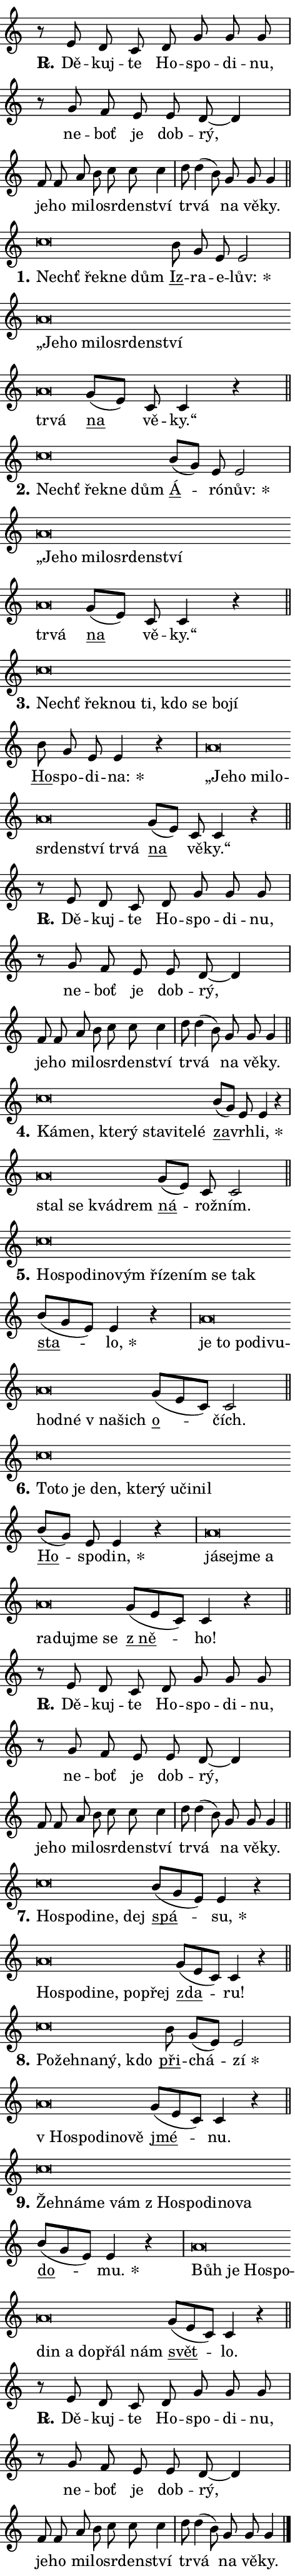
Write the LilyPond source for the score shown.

\version "2.24.0"
\header { tagline = "" }
\paper {
  indent = 0\cm
  top-margin = 0\cm
  right-margin = 0.13\cm % to fit lyric hyphens
  bottom-margin = 0\cm
  left-margin = 0\cm
  paper-width = 8\cm
  page-breaking = #ly:one-page-breaking
  system-system-spacing.basic-distance = #11
  score-system-spacing.basic-distance = #11
  ragged-last = ##f
}


%% Author: Thomas Morley
%% https://lists.gnu.org/archive/html/lilypond-user/2020-05/msg00002.html
#(define (line-position grob)
"Returns position of @var[grob} in current system:
   @code{'start}, if at first time-step
   @code{'end}, if at last time-step
   @code{'middle} otherwise
"
  (let* ((col (ly:item-get-column grob))
         (ln (ly:grob-object col 'left-neighbor))
         (rn (ly:grob-object col 'right-neighbor))
         (col-to-check-left (if (ly:grob? ln) ln col))
         (col-to-check-right (if (ly:grob? rn) rn col))
         (break-dir-left
           (and
             (ly:grob-property col-to-check-left 'non-musical #f)
             (ly:item-break-dir col-to-check-left)))
         (break-dir-right
           (and
             (ly:grob-property col-to-check-right 'non-musical #f)
             (ly:item-break-dir col-to-check-right))))
        (cond ((eqv? 1 break-dir-left) 'start)
              ((eqv? -1 break-dir-right) 'end)
              (else 'middle))))

#(define (tranparent-at-line-position vctor)
  (lambda (grob)
  "Relying on @code{line-position} select the relevant enry from @var{vctor}.
Used to determine transparency,"
    (case (line-position grob)
      ((end) (not (vector-ref vctor 0)))
      ((middle) (not (vector-ref vctor 1)))
      ((start) (not (vector-ref vctor 2))))))

noteHeadBreakVisibility =
#(define-music-function (break-visibility)(vector?)
"Makes @code{NoteHead}s transparent relying on @var{break-visibility}"
#{
  \override NoteHead.transparent =
    #(tranparent-at-line-position break-visibility)
#})

#(define delete-ledgers-for-transparent-note-heads
  (lambda (grob)
    "Reads whether a @code{NoteHead} is transparent.
If so this @code{NoteHead} is removed from @code{'note-heads} from
@var{grob}, which is supposed to be @code{LedgerLineSpanner}.
As a result ledgers are not printed for this @code{NoteHead}"
    (let* ((nhds-array (ly:grob-object grob 'note-heads))
           (nhds-list
             (if (ly:grob-array? nhds-array)
                 (ly:grob-array->list nhds-array)
                 '()))
           ;; Relies on the transparent-property being done before
           ;; Staff.LedgerLineSpanner.after-line-breaking is executed.
           ;; This is fragile ...
           (to-keep
             (remove
               (lambda (nhd)
                 (ly:grob-property nhd 'transparent #f))
               nhds-list)))
      ;; TODO find a better method to iterate over grob-arrays, similiar
      ;; to filter/remove etc for lists
      ;; For now rebuilt from scratch
      (set! (ly:grob-object grob 'note-heads)  '())
      (for-each
        (lambda (nhd)
          (ly:pointer-group-interface::add-grob grob 'note-heads nhd))
        to-keep))))

squashNotes = {
  \override NoteHead.X-extent = #'(-0.2 . 0.2)
  \override NoteHead.Y-extent = #'(-0.75 . 0)
  \override NoteHead.stencil =
    #(lambda (grob)
       (let ((pos (ly:grob-property grob 'staff-position)))
         (begin
           (if (< pos -7) (display "ERROR: Lower brevis then expected\n") (display ""))
           (if (<= pos -6) ly:text-interface::print ly:note-head::print))))
}
unSquashNotes = {
  \revert NoteHead.X-extent
  \revert NoteHead.Y-extent
  \revert NoteHead.stencil
}

hideNotes = \noteHeadBreakVisibility #begin-of-line-visible
unHideNotes = \noteHeadBreakVisibility #all-visible

% work-around for resetting accidentals
% https://lilypond.org/doc/v2.23/Documentation/notation/displaying-rhythms#unmetered-music
cadenzaMeasure = {
  \cadenzaOff
  \partial 1024 s1024
  \cadenzaOn
}

#(define-markup-command (accent layout props text) (markup?)
  "Underline accented syllable"
  (interpret-markup layout props
    #{\markup \override #'(offset . 4.3) \underline { #text }#}))

responsum = \markup \concat {
  "R" \hspace #-1.05 \path #0.1 #'((moveto 0 0.07) (lineto 0.9 0.8)) \hspace #0.05 "."
}

spaceSize = #0.6828661417322834 % exact space size for TeX Gyre Schola

\layout {
  \context {
    \Staff
    \remove "Time_signature_engraver"
    \override LedgerLineSpanner.after-line-breaking = #delete-ledgers-for-transparent-note-heads
  }
  \context {
    \Lyrics {
      \override LyricSpace.minimum-distance = \spaceSize
      \override LyricText.font-name = #"TeX Gyre Schola"
      \override LyricText.font-size = 1
      \override StanzaNumber.font-name = #"TeX Gyre Schola Bold"
      \override StanzaNumber.font-size = 1
    }
  }
  \context {
    \Score 
    \override NoteHead.text =
      #(lambda (grob) 
        (let ((pos (ly:grob-property grob 'staff-position)))
          #{\markup {
            \combine
              \halign #-0.55 \raise #(if (= pos -6) 0 0.5) \override #'(thickness . 2) \draw-line #'(3.2 . 0)
              \musicglyph "noteheads.sM1"
          }#}))
  }
}

% magnetic-lyrics.ily
%
%   written by
%     Jean Abou Samra <jean@abou-samra.fr>
%     Werner Lemberg <wl@gnu.org>
%
%   adapted by
%     Jiri Hon <jiri.hon@gmail.com>
%
% Version 2022-Apr-15

% https://www.mail-archive.com/lilypond-user@gnu.org/msg149350.html

#(define (Left_hyphen_pointer_engraver context)
   "Collect syllable-hyphen-syllable occurrences in lyrics and store
them in properties.  This engraver only looks to the left.  For
example, if the lyrics input is @code{foo -- bar}, it does the
following.

@itemize @bullet
@item
Set the @code{text} property of the @code{LyricHyphen} grob between
@q{foo} and @q{bar} to @code{foo}.

@item
Set the @code{left-hyphen} property of the @code{LyricText} grob with
text @q{foo} to the @code{LyricHyphen} grob between @q{foo} and
@q{bar}.
@end itemize

Use this auxiliary engraver in combination with the
@code{lyric-@/text::@/apply-@/magnetic-@/offset!} hook."
   (let ((hyphen #f)
         (text #f))
     (make-engraver
      (acknowledgers
       ((lyric-syllable-interface engraver grob source-engraver)
        (set! text grob)))
      (end-acknowledgers
       ((lyric-hyphen-interface engraver grob source-engraver)
        ;(when (not (grob::has-interface grob 'lyric-space-interface))
          (set! hyphen grob)));)
      ((stop-translation-timestep engraver)
       (when (and text hyphen)
         (ly:grob-set-object! text 'left-hyphen hyphen))
       (set! text #f)
       (set! hyphen #f)))))

#(define (lyric-text::apply-magnetic-offset! grob)
   "If the space between two syllables is less than the value in
property @code{LyricText@/.details@/.squash-threshold}, move the right
syllable to the left so that it gets concatenated with the left
syllable.

Use this function as a hook for
@code{LyricText@/.after-@/line-@/breaking} if the
@code{Left_@/hyphen_@/pointer_@/engraver} is active."
   (let ((hyphen (ly:grob-object grob 'left-hyphen #f)))
     (when hyphen
       (let ((left-text (ly:spanner-bound hyphen LEFT)))
         (when (grob::has-interface left-text 'lyric-syllable-interface)
           (let* ((common (ly:grob-common-refpoint grob left-text X))
                  (this-x-ext (ly:grob-extent grob common X))
                  (left-x-ext
                   (begin
                     ;; Trigger magnetism for left-text.
                     (ly:grob-property left-text 'after-line-breaking)
                     (ly:grob-extent left-text common X)))
                  ;; `delta` is the gap width between two syllables.
                  (delta (- (interval-start this-x-ext)
                            (interval-end left-x-ext)))
                  (details (ly:grob-property grob 'details))
                  (threshold (assoc-get 'squash-threshold details 0.2)))
             (when (< delta threshold)
               (let* (;; We have to manipulate the input text so that
                      ;; ligatures crossing syllable boundaries are not
                      ;; disabled.  For languages based on the Latin
                      ;; script this is essentially a beautification.
                      ;; However, for non-Western scripts it can be a
                      ;; necessity.
                      (lt (ly:grob-property left-text 'text))
                      (rt (ly:grob-property grob 'text))
                      (is-space (grob::has-interface hyphen 'lyric-space-interface))
                      (space (if is-space " " ""))
                      (extra-delta (if is-space spaceSize 0))
                      ;; Append new syllable.
                      (ltrt-space (if (and (string? lt) (string? rt))
                                (string-append lt space rt)
                                (make-concat-markup (list lt space rt))))
                      ;; Right-align `ltrt` to the right side.
                      (ltrt-space-markup (grob-interpret-markup
                               grob
                               (make-translate-markup
                                (cons (interval-length this-x-ext) 0)
                                (make-right-align-markup ltrt-space)))))
                 (begin
                   ;; Don't print `left-text`.
                   (ly:grob-set-property! left-text 'stencil #f)
                   ;; Set text and stencil (which holds all collected
                   ;; syllables so far) and shift it to the left.
                   (ly:grob-set-property! grob 'text ltrt-space)
                   (ly:grob-set-property! grob 'stencil ltrt-space-markup)
                   (ly:grob-translate-axis! grob (- (- delta extra-delta)) X))))))))))


#(define (lyric-hyphen::displace-bounds-first grob)
   ;; Make very sure this callback isn't triggered too early.
   (let ((left (ly:spanner-bound grob LEFT))
         (right (ly:spanner-bound grob RIGHT)))
     (ly:grob-property left 'after-line-breaking)
     (ly:grob-property right 'after-line-breaking)
     (ly:lyric-hyphen::print grob)))

squashThreshold = #0.4

\layout {
  \context {
    \Lyrics
    \consists #Left_hyphen_pointer_engraver
    \override LyricText.after-line-breaking =
      #lyric-text::apply-magnetic-offset!
    \override LyricHyphen.stencil = #lyric-hyphen::displace-bounds-first
    \override LyricText.details.squash-threshold = \squashThreshold
    \override LyricHyphen.minimum-distance = 0
    \override LyricHyphen.minimum-length = \squashThreshold
  }
}

squashText = \override LyricText.details.squash-threshold = 9999
unSquashText = \override LyricText.details.squash-threshold = \squashThreshold

leftText = \override LyricText.self-alignment-X = #LEFT
unLeftText = \revert LyricText.self-alignment-X

starOffset = #(lambda (grob) 
                (let ((x_offset (ly:self-alignment-interface::aligned-on-x-parent grob)))
                  (if (= x_offset 0) 0 (+ x_offset 1.2))))

star = #(define-music-function (syllable)(string?)
"Append star separator at the end of a syllable"
#{
  \once \override LyricText.X-offset = #starOffset
  \lyricmode { \markup {
    #syllable
    \override #'((font-name . "TeX Gyre Schola Bold")) \hspace #0.2 \lower #0.65 \larger "*"
  } }
#})

starAccent = #(define-music-function (syllable)(string?)
"Append star separator at the end of a syllable and make accent"
#{
  \once \override LyricText.X-offset = #starOffset
  \lyricmode { \markup {
    \accent #syllable
    \override #'((font-name . "TeX Gyre Schola Bold")) \hspace #0.2 \lower #0.65 \larger "*"
  } }
#})

breath = #(define-music-function (syllable)(string?)
"Append breathing indicator at the end of a syllable"
#{
  \lyricmode { \markup { #syllable "+" } }
#})

optionalBreath = #(define-music-function (syllable)(string?)
"Append optional breathing indicator at the end of a syllable"
#{
  \lyricmode { \markup { #syllable "(+)" } }
#})


\score {
    <<
        \new Voice = "melody" { \cadenzaOn \key c \major \relative { r8 e' d c d g g g \cadenzaMeasure \bar "|" r g f e e d~ d4 \cadenzaMeasure \bar "|" f8 f a b c c c4 \cadenzaMeasure \bar "|" d8 d4( b8)] g g g4 \cadenzaMeasure \bar "||" \break } }
        \new Lyrics \lyricsto "melody" { \lyricmode { \set stanza = \responsum
Dě -- kuj -- te Ho -- spo -- di -- nu, ne -- boť je dob -- rý, je -- ho mi -- lo -- sr -- den -- ství tr -- vá na vě -- ky. } }
    >>
    \layout {}
}

\score {
    <<
        \new Voice = "melody" { \cadenzaOn \key c \major \relative { \squashNotes c''\breve*1/16 \hideNotes \breve*1/16 \bar "" \breve*1/16 \breve*1/16 \bar "" \unHideNotes \unSquashNotes \bar "" b8 g e e2 \cadenzaMeasure \bar "|" \squashNotes a\breve*1/16 \hideNotes \breve*1/16 \bar "" \breve*1/16 \bar "" \breve*1/16 \bar "" \breve*1/16 \bar "" \breve*1/16 \bar "" \breve*1/16 \bar "" \breve*1/16 \breve*1/16 \bar "" \unHideNotes \unSquashNotes \bar "" g8[( e)] c c4 r \cadenzaMeasure \bar "||" \break } }
        \new Lyrics \lyricsto "melody" { \lyricmode { \set stanza = "1."
\leftText Nechť \squashText řek -- ne dům \unLeftText \unSquashText \markup \accent Iz -- ra -- e -- \star lův: \leftText „Je -- \squashText ho mi -- lo -- sr -- den -- ství tr -- vá \unLeftText \unSquashText \markup \accent na vě -- ky.“ } }
    >>
    \layout {}
}

\score {
    <<
        \new Voice = "melody" { \cadenzaOn \key c \major \relative { \squashNotes c''\breve*1/16 \hideNotes \breve*1/16 \bar "" \breve*1/16 \breve*1/16 \bar "" \unHideNotes \unSquashNotes \bar "" b8[( g)] e e2 \cadenzaMeasure \bar "|" \squashNotes a\breve*1/16 \hideNotes \breve*1/16 \bar "" \breve*1/16 \bar "" \breve*1/16 \bar "" \breve*1/16 \bar "" \breve*1/16 \bar "" \breve*1/16 \bar "" \breve*1/16 \breve*1/16 \bar "" \unHideNotes \unSquashNotes \bar "" g8[( e)] c c4 r \cadenzaMeasure \bar "||" \break } }
        \new Lyrics \lyricsto "melody" { \lyricmode { \set stanza = "2."
\leftText Nechť \squashText řek -- ne dům \unLeftText \unSquashText \markup \accent Á -- ró -- \star nův: \leftText „Je -- \squashText ho mi -- lo -- sr -- den -- ství tr -- vá \unLeftText \unSquashText \markup \accent na vě -- ky.“ } }
    >>
    \layout {}
}

\score {
    <<
        \new Voice = "melody" { \cadenzaOn \key c \major \relative { \squashNotes c''\breve*1/16 \hideNotes \breve*1/16 \bar "" \breve*1/16 \bar "" \breve*1/16 \bar "" \breve*1/16 \bar "" \breve*1/16 \bar "" \breve*1/16 \breve*1/16 \bar "" \unHideNotes \unSquashNotes \bar "" b8 g e e4 r \cadenzaMeasure \bar "|" \squashNotes a\breve*1/16 \hideNotes \breve*1/16 \bar "" \breve*1/16 \bar "" \breve*1/16 \bar "" \breve*1/16 \bar "" \breve*1/16 \bar "" \breve*1/16 \bar "" \breve*1/16 \breve*1/16 \bar "" \unHideNotes \unSquashNotes \bar "" g8[( e)] c c4 r \cadenzaMeasure \bar "||" \break } }
        \new Lyrics \lyricsto "melody" { \lyricmode { \set stanza = "3."
\leftText Nechť \squashText řek -- nou ti, kdo se bo -- jí \unLeftText \unSquashText \markup \accent Ho -- spo -- di -- \star na: \leftText „Je -- \squashText ho mi -- lo -- sr -- den -- ství tr -- vá \unLeftText \unSquashText \markup \accent na vě -- ky.“ } }
    >>
    \layout {}
}

\score {
    <<
        \new Voice = "melody" { \cadenzaOn \key c \major \relative { r8 e' d c d g g g \cadenzaMeasure \bar "|" r g f e e d~ d4 \cadenzaMeasure \bar "|" f8 f a b c c c4 \cadenzaMeasure \bar "|" d8 d4( b8)] g g g4 \cadenzaMeasure \bar "||" \break } }
        \new Lyrics \lyricsto "melody" { \lyricmode { \set stanza = \responsum
Dě -- kuj -- te Ho -- spo -- di -- nu, ne -- boť je dob -- rý, je -- ho mi -- lo -- sr -- den -- ství tr -- vá na vě -- ky. } }
    >>
    \layout {}
}

\score {
    <<
        \new Voice = "melody" { \cadenzaOn \key c \major \relative { \squashNotes c''\breve*1/16 \hideNotes \breve*1/16 \bar "" \breve*1/16 \bar "" \breve*1/16 \bar "" \breve*1/16 \bar "" \breve*1/16 \bar "" \breve*1/16 \breve*1/16 \bar "" \unHideNotes \unSquashNotes \bar "" b8[( g)] e e4 r \cadenzaMeasure \bar "|" \squashNotes a\breve*1/16 \hideNotes \breve*1/16 \bar "" \breve*1/16 \breve*1/16 \bar "" \unHideNotes \unSquashNotes \bar "" g8[( e)] c c2 \cadenzaMeasure \bar "||" \break } }
        \new Lyrics \lyricsto "melody" { \lyricmode { \set stanza = "4."
\leftText Ká -- \squashText men, kte -- rý sta -- vi -- te -- lé \unLeftText \unSquashText \markup \accent za -- vrh -- \star li, \leftText stal \squashText se kvá -- drem \unLeftText \unSquashText \markup \accent ná -- rož -- ním. } }
    >>
    \layout {}
}

\score {
    <<
        \new Voice = "melody" { \cadenzaOn \key c \major \relative { \squashNotes c''\breve*1/16 \hideNotes \breve*1/16 \bar "" \breve*1/16 \bar "" \breve*1/16 \bar "" \breve*1/16 \bar "" \breve*1/16 \bar "" \breve*1/16 \bar "" \breve*1/16 \bar "" \breve*1/16 \breve*1/16 \bar "" \unHideNotes \unSquashNotes \bar "" b8[( g e)] e4 r \cadenzaMeasure \bar "|" \squashNotes a\breve*1/16 \hideNotes \breve*1/16 \bar "" \breve*1/16 \bar "" \breve*1/16 \bar "" \breve*1/16 \bar "" \breve*1/16 \bar "" \breve*1/16 \bar "" \breve*1/16 \breve*1/16 \bar "" \unHideNotes \unSquashNotes \bar "" g8[( e c)] c2 \cadenzaMeasure \bar "||" \break } }
        \new Lyrics \lyricsto "melody" { \lyricmode { \set stanza = "5."
\leftText Ho -- \squashText spo -- di -- no -- vým ří -- ze -- ním se tak \unLeftText \unSquashText \markup \accent sta -- \star lo, \leftText je \squashText to po -- di -- vu -- hod -- né "v na" -- šich \unLeftText \unSquashText \markup \accent o -- čích. } }
    >>
    \layout {}
}

\score {
    <<
        \new Voice = "melody" { \cadenzaOn \key c \major \relative { \squashNotes c''\breve*1/16 \hideNotes \breve*1/16 \bar "" \breve*1/16 \bar "" \breve*1/16 \bar "" \breve*1/16 \bar "" \breve*1/16 \bar "" \breve*1/16 \bar "" \breve*1/16 \breve*1/16 \bar "" \unHideNotes \unSquashNotes \bar "" b8[( g)] e e4 r \cadenzaMeasure \bar "|" \squashNotes a\breve*1/16 \hideNotes \breve*1/16 \bar "" \breve*1/16 \bar "" \breve*1/16 \bar "" \breve*1/16 \bar "" \breve*1/16 \bar "" \breve*1/16 \breve*1/16 \bar "" \unHideNotes \unSquashNotes \bar "" g8[( e c)] c4 r \cadenzaMeasure \bar "||" \break } }
        \new Lyrics \lyricsto "melody" { \lyricmode { \set stanza = "6."
\leftText To -- \squashText to je den, kte -- rý u -- či -- nil \unLeftText \unSquashText \markup \accent Ho -- spo -- \star din, \leftText já -- \squashText sej -- me a ra -- du -- jme se \unLeftText \unSquashText \markup \accent "z ně" -- ho! } }
    >>
    \layout {}
}

\score {
    <<
        \new Voice = "melody" { \cadenzaOn \key c \major \relative { r8 e' d c d g g g \cadenzaMeasure \bar "|" r g f e e d~ d4 \cadenzaMeasure \bar "|" f8 f a b c c c4 \cadenzaMeasure \bar "|" d8 d4( b8)] g g g4 \cadenzaMeasure \bar "||" \break } }
        \new Lyrics \lyricsto "melody" { \lyricmode { \set stanza = \responsum
Dě -- kuj -- te Ho -- spo -- di -- nu, ne -- boť je dob -- rý, je -- ho mi -- lo -- sr -- den -- ství tr -- vá na vě -- ky. } }
    >>
    \layout {}
}

\score {
    <<
        \new Voice = "melody" { \cadenzaOn \key c \major \relative { \squashNotes c''\breve*1/16 \hideNotes \breve*1/16 \bar "" \breve*1/16 \bar "" \breve*1/16 \breve*1/16 \bar "" \unHideNotes \unSquashNotes \bar "" b8[( g e)] e4 r \cadenzaMeasure \bar "|" \squashNotes a\breve*1/16 \hideNotes \breve*1/16 \bar "" \breve*1/16 \bar "" \breve*1/16 \bar "" \breve*1/16 \breve*1/16 \bar "" \unHideNotes \unSquashNotes \bar "" g8[( e c)] c4 r \cadenzaMeasure \bar "||" \break } }
        \new Lyrics \lyricsto "melody" { \lyricmode { \set stanza = "7."
\leftText Ho -- \squashText spo -- di -- ne, dej \unLeftText \unSquashText \markup \accent spá -- \star su, \leftText Ho -- \squashText spo -- di -- ne, po -- přej \unLeftText \unSquashText \markup \accent zda -- ru! } }
    >>
    \layout {}
}

\score {
    <<
        \new Voice = "melody" { \cadenzaOn \key c \major \relative { \squashNotes c''\breve*1/16 \hideNotes \breve*1/16 \bar "" \breve*1/16 \bar "" \breve*1/16 \breve*1/16 \bar "" \unHideNotes \unSquashNotes \bar "" b8 g[( e)] e2 \cadenzaMeasure \bar "|" \squashNotes a\breve*1/16 \hideNotes \breve*1/16 \bar "" \breve*1/16 \bar "" \breve*1/16 \breve*1/16 \bar "" \unHideNotes \unSquashNotes \bar "" g8[( e c)] c4 r \cadenzaMeasure \bar "||" \break } }
        \new Lyrics \lyricsto "melody" { \lyricmode { \set stanza = "8."
\leftText Po -- \squashText žeh -- na -- ný, kdo \unLeftText \unSquashText \markup \accent při -- chá -- \star zí \leftText "v Ho" -- \squashText spo -- di -- no -- vě \unLeftText \unSquashText \markup \accent jmé -- nu. } }
    >>
    \layout {}
}

\score {
    <<
        \new Voice = "melody" { \cadenzaOn \key c \major \relative { \squashNotes c''\breve*1/16 \hideNotes \breve*1/16 \bar "" \breve*1/16 \bar "" \breve*1/16 \bar "" \breve*1/16 \bar "" \breve*1/16 \bar "" \breve*1/16 \bar "" \breve*1/16 \breve*1/16 \bar "" \unHideNotes \unSquashNotes \bar "" b8[( g e)] e4 r \cadenzaMeasure \bar "|" \squashNotes a\breve*1/16 \hideNotes \breve*1/16 \bar "" \breve*1/16 \bar "" \breve*1/16 \bar "" \breve*1/16 \bar "" \breve*1/16 \bar "" \breve*1/16 \bar "" \breve*1/16 \breve*1/16 \bar "" \unHideNotes \unSquashNotes \bar "" g8[( e c)] c4 r \cadenzaMeasure \bar "||" \break } }
        \new Lyrics \lyricsto "melody" { \lyricmode { \set stanza = "9."
\leftText Žeh -- \squashText ná -- me vám "z Ho" -- spo -- di -- no -- va \unLeftText \unSquashText \markup \accent do -- \star mu. \leftText Bůh \squashText je Ho -- spo -- din a do -- přál nám \unLeftText \unSquashText \markup \accent svět -- lo. } }
    >>
    \layout {}
}

\score {
    <<
        \new Voice = "melody" { \cadenzaOn \key c \major \relative { r8 e' d c d g g g \cadenzaMeasure \bar "|" r g f e e d~ d4 \cadenzaMeasure \bar "|" f8 f a b c c c4 \cadenzaMeasure \bar "|" d8 d4( b8)] g g g4 \cadenzaMeasure \bar "||" \break } \bar "|." }
        \new Lyrics \lyricsto "melody" { \lyricmode { \set stanza = \responsum
Dě -- kuj -- te Ho -- spo -- di -- nu, ne -- boť je dob -- rý, je -- ho mi -- lo -- sr -- den -- ství tr -- vá na vě -- ky. } }
    >>
    \layout {}
}
